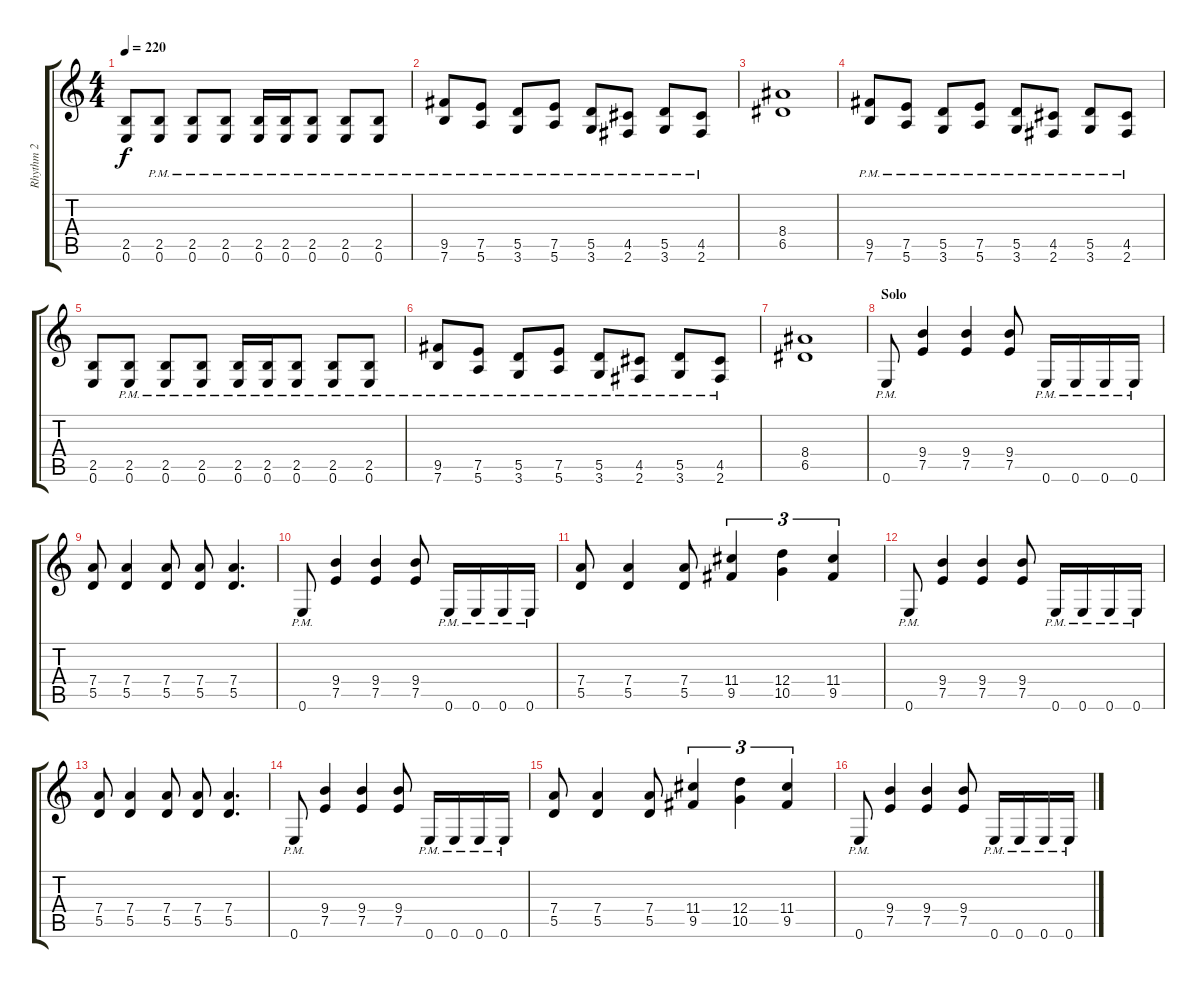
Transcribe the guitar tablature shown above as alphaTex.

\track ("Rhythm 2" "Rhythm 2") {instrument distortionguitar}
\staff {score tabs}
\tuning (E4 B3 G3 D3 A2 E2) {hide}
\ts (4 4)
\tempo 220
\clef g2
\ks c
(2.5 0.6).8{dy f} (2.5{pm} 0.6{pm}).8 (2.5{pm} 0.6{pm}).8 (2.5{pm} 0.6{pm}).8 (2.5{pm} 0.6{pm}).16 (2.5{pm} 0.6{pm}).16 (2.5{pm} 0.6{pm}).8 (2.5{pm} 0.6{pm}).8 (2.5{pm} 0.6{pm}).8 |
(9.5{pm} 7.6{pm}).8 (7.5{pm} 5.6{pm}).8 (5.5{pm} 3.6{pm}).8 (7.5{pm} 5.6{pm}).8 (5.5{pm} 3.6{pm}).8 (4.5{pm} 2.6{pm}).8 (5.5{pm} 3.6{pm}).8 (4.5{pm} 2.6{pm}).8 |
(8.4 6.5).1 |
(9.5{pm} 7.6{pm}).8 (7.5{pm} 5.6{pm}).8 (5.5{pm} 3.6{pm}).8 (7.5{pm} 5.6{pm}).8 (5.5{pm} 3.6{pm}).8 (4.5{pm} 2.6{pm}).8 (5.5{pm} 3.6{pm}).8 (4.5{pm} 2.6{pm}).8 |
(2.5 0.6).8 (2.5{pm} 0.6{pm}).8 (2.5{pm} 0.6{pm}).8 (2.5{pm} 0.6{pm}).8 (2.5{pm} 0.6{pm}).16 (2.5{pm} 0.6{pm}).16 (2.5{pm} 0.6{pm}).8 (2.5{pm} 0.6{pm}).8 (2.5{pm} 0.6{pm}).8 |
(9.5{pm} 7.6{pm}).8 (7.5{pm} 5.6{pm}).8 (5.5{pm} 3.6{pm}).8 (7.5{pm} 5.6{pm}).8 (5.5{pm} 3.6{pm}).8 (4.5{pm} 2.6{pm}).8 (5.5{pm} 3.6{pm}).8 (4.5{pm} 2.6{pm}).8 |
(8.4 6.5).1 |
\section ("" "Solo")
0.6{pm}.8 (9.4 7.5).4 (9.4 7.5).4 (9.4 7.5).8 0.6{pm}.16 0.6{pm}.16 0.6{pm}.16 0.6{pm}.16 |
(7.4 5.5).8 (7.4 5.5).4 (7.4 5.5).8 (7.4 5.5).8 (7.4 5.5).4{d} |
0.6{pm}.8 (9.4 7.5).4 (9.4 7.5).4 (9.4 7.5).8 0.6{pm}.16 0.6{pm}.16 0.6{pm}.16 0.6{pm}.16 |
(7.4 5.5).8 (7.4 5.5).4 (7.4 5.5).8 (11.4 9.5).4{tu (3 2)} (12.4 10.5).4{tu (3 2)} (11.4 9.5).4{tu (3 2)} |
0.6{pm}.8 (9.4 7.5).4 (9.4 7.5).4 (9.4 7.5).8 0.6{pm}.16 0.6{pm}.16 0.6{pm}.16 0.6{pm}.16 |
(7.4 5.5).8 (7.4 5.5).4 (7.4 5.5).8 (7.4 5.5).8 (7.4 5.5).4{d} |
0.6{pm}.8 (9.4 7.5).4 (9.4 7.5).4 (9.4 7.5).8 0.6{pm}.16 0.6{pm}.16 0.6{pm}.16 0.6{pm}.16 |
(7.4 5.5).8 (7.4 5.5).4 (7.4 5.5).8 (11.4 9.5).4{tu (3 2)} (12.4 10.5).4{tu (3 2)} (11.4 9.5).4{tu (3 2)} |
0.6{pm}.8 (9.4 7.5).4 (9.4 7.5).4 (9.4 7.5).8 0.6{pm}.16 0.6{pm}.16 0.6{pm}.16 0.6{pm}.16
